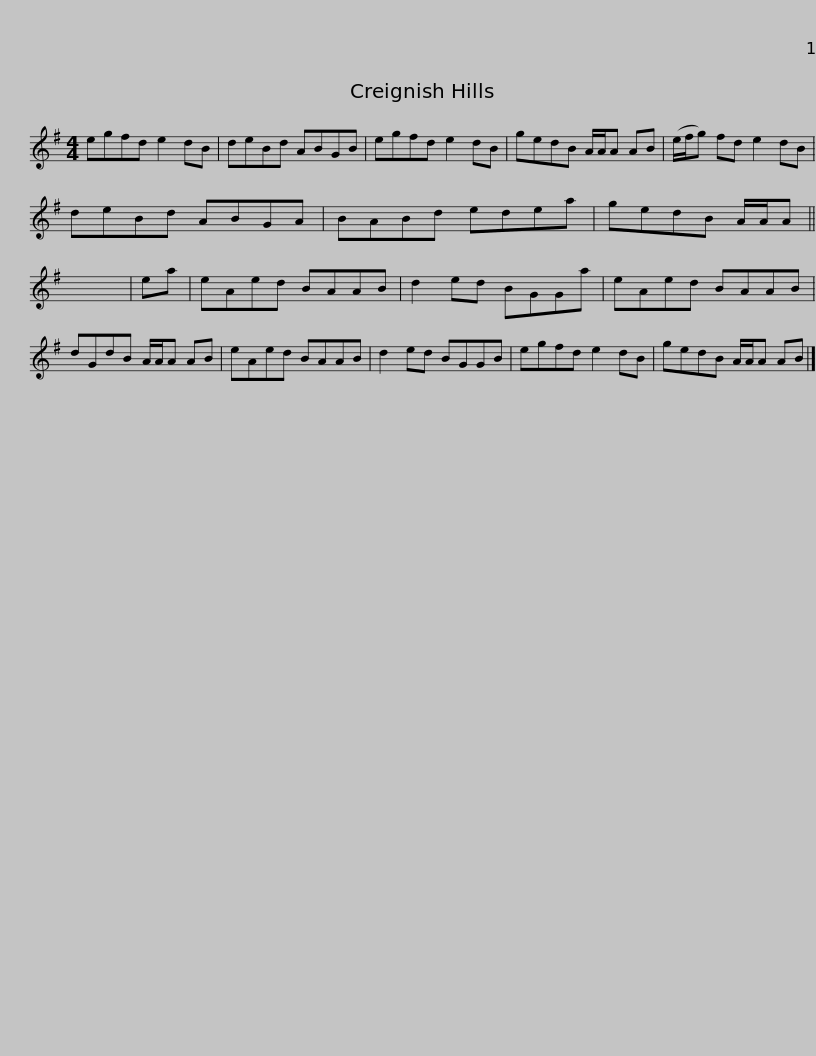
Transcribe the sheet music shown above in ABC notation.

X:1
L:1/8
M:4/4
I:linebreak $
K:G
V:1 treble
V:1
 egfd e2 dB | deBd ABGB | egfd e2 dB | gedB A/A/A AB | (e/f/g) fd e2 dB |$ %5
 deBd ABGA | BABd edea | gedB A/A/A || x8 | ea | %10
 eAed BAAB | d2 ed BGGa |$ eAed BAAB | dGdB A/A/A AB | eAed BAAB | %15
 d2 ed BGGB | egfd e2 dB |$ gedB A/A/A AB |] %18
